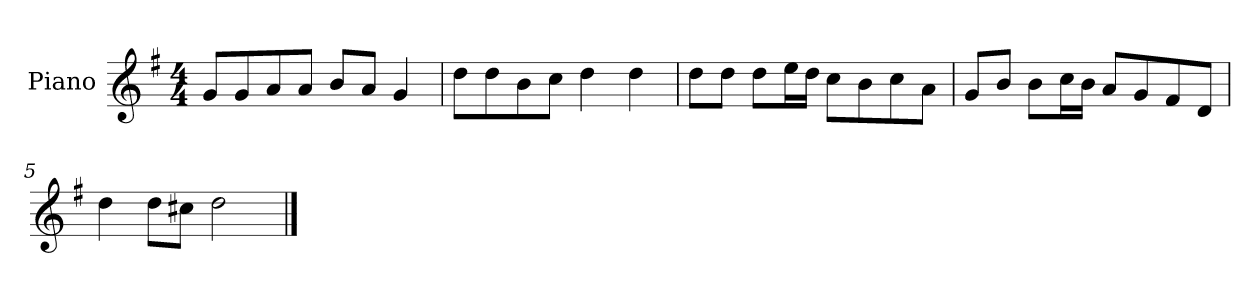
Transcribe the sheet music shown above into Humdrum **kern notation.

**kern
*part1
*staff1
*I"Piano
*I'P-no
*clefG2
*k[f#]
*M4/4
*MM90
=1
8g/L
8g/
8a/
8a/J
8b/L
8a/J
4g/
=2
8dd\L
8dd\
8b\
8cc\J
4dd\
4dd\
=3
8dd\L
8dd\J
8dd\L
16ee\L
16dd\JJ
8cc\L
8b\
8cc\
8a\J
=4
8g/L
8b/J
8b\L
16cc\L
16b\JJ
8a/L
8g/
8f#/
8d/J
=5
4dd\
8dd\L
8cc#X\J
2dd\
==
*-
